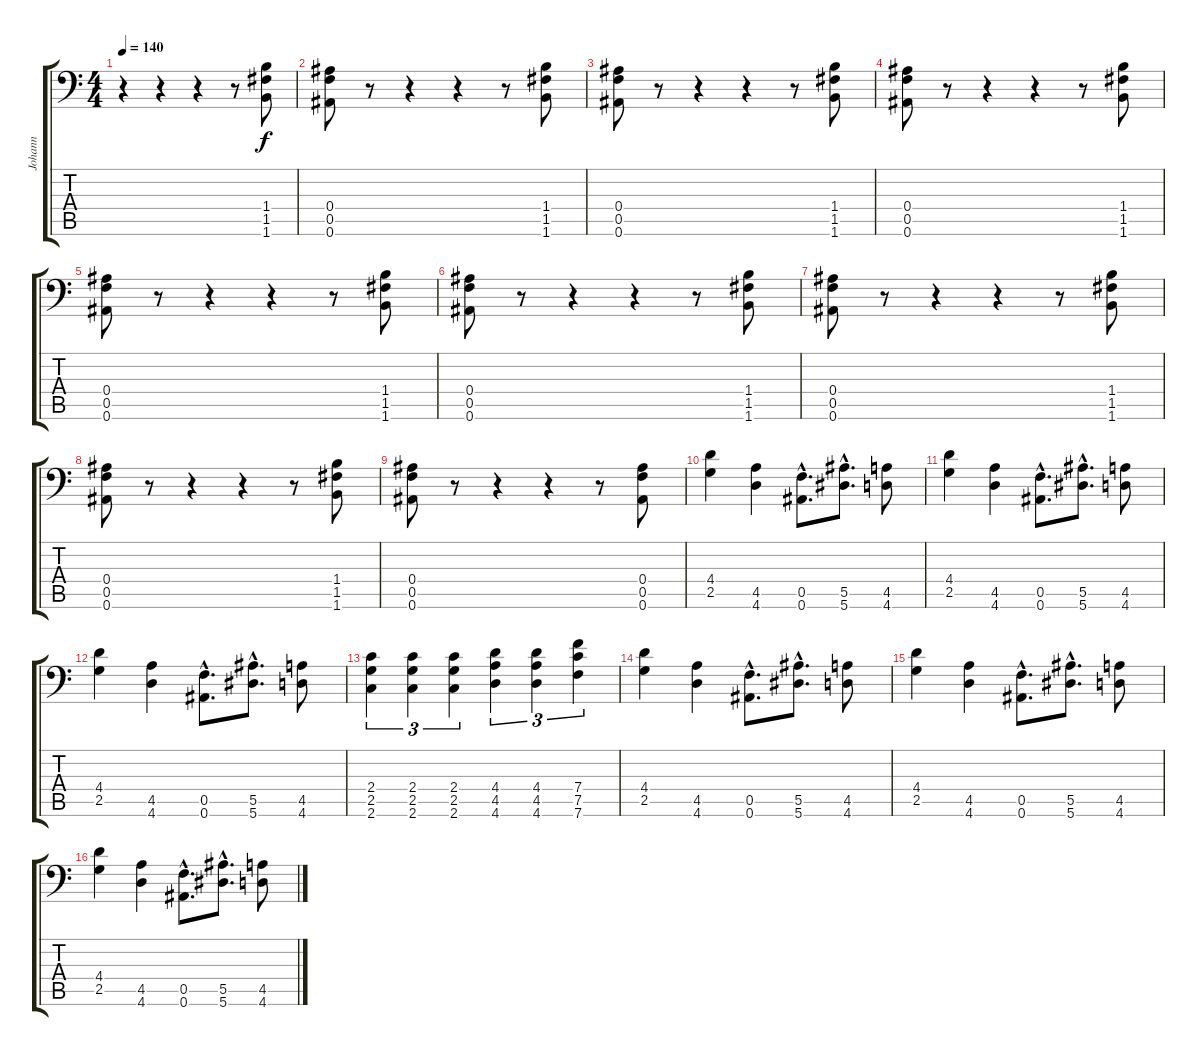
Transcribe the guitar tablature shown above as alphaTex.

\track ("Johann" "Johann") {instrument distortionguitar}
\staff {score tabs}
\tuning (C4 G3 Eb3 Bb2 F2 Bb1) {hide}
\ts (4 4)
\tempo 140
\clef f4
\ks c
r.4{dy f instrument distortionguitar} r.4 r.4 r.8 (1.4 1.5 1.6).8 |
(0.4 0.5 0.6).8 r.8 r.4 r.4 r.8 (1.4 1.5 1.6).8 |
(0.4 0.5 0.6).8 r.8 r.4 r.4 r.8 (1.4 1.5 1.6).8 |
(0.4 0.5 0.6).8 r.8 r.4 r.4 r.8 (1.4 1.5 1.6).8 |
(0.4 0.5 0.6).8 r.8 r.4 r.4 r.8 (1.4 1.5 1.6).8 |
(0.4 0.5 0.6).8 r.8 r.4 r.4 r.8 (1.4 1.5 1.6).8 |
(0.4 0.5 0.6).8 r.8 r.4 r.4 r.8 (1.4 1.5 1.6).8 |
(0.4 0.5 0.6).8 r.8 r.4 r.4 r.8 (1.4 1.5 1.6).8 |
(0.4 0.5 0.6).8 r.8 r.4 r.4 r.8 (0.4 0.5 0.6).8 |
(4.4 2.5).4 (4.5 4.6).4 (0.5{hac} 0.6{hac}).8{d} (5.5{hac} 5.6{hac}).8{d} (4.5 4.6).8 |
(4.4 2.5).4 (4.5 4.6).4 (0.5{hac} 0.6{hac}).8{d} (5.5{hac} 5.6{hac}).8{d} (4.5 4.6).8 |
(4.4 2.5).4 (4.5 4.6).4 (0.5{hac} 0.6{hac}).8{d} (5.5{hac} 5.6{hac}).8{d} (4.5 4.6).8 |
(2.4 2.5 2.6).4{tu (3 2)} (2.4 2.5 2.6).4{tu (3 2)} (2.4 2.5 2.6).4{tu (3 2)} (4.4 4.5 4.6).4{tu (3 2)} (4.4 4.5 4.6).4{tu (3 2)} (7.4 7.5 7.6).4{tu (3 2)} |
(4.4 2.5).4 (4.5 4.6).4 (0.5{hac} 0.6{hac}).8{d} (5.5{hac} 5.6{hac}).8{d} (4.5 4.6).8 |
(4.4 2.5).4 (4.5 4.6).4 (0.5{hac} 0.6{hac}).8{d} (5.5{hac} 5.6{hac}).8{d} (4.5 4.6).8 |
(4.4 2.5).4 (4.5 4.6).4 (0.5{hac} 0.6{hac}).8{d} (5.5{hac} 5.6{hac}).8{d} (4.5 4.6).8
